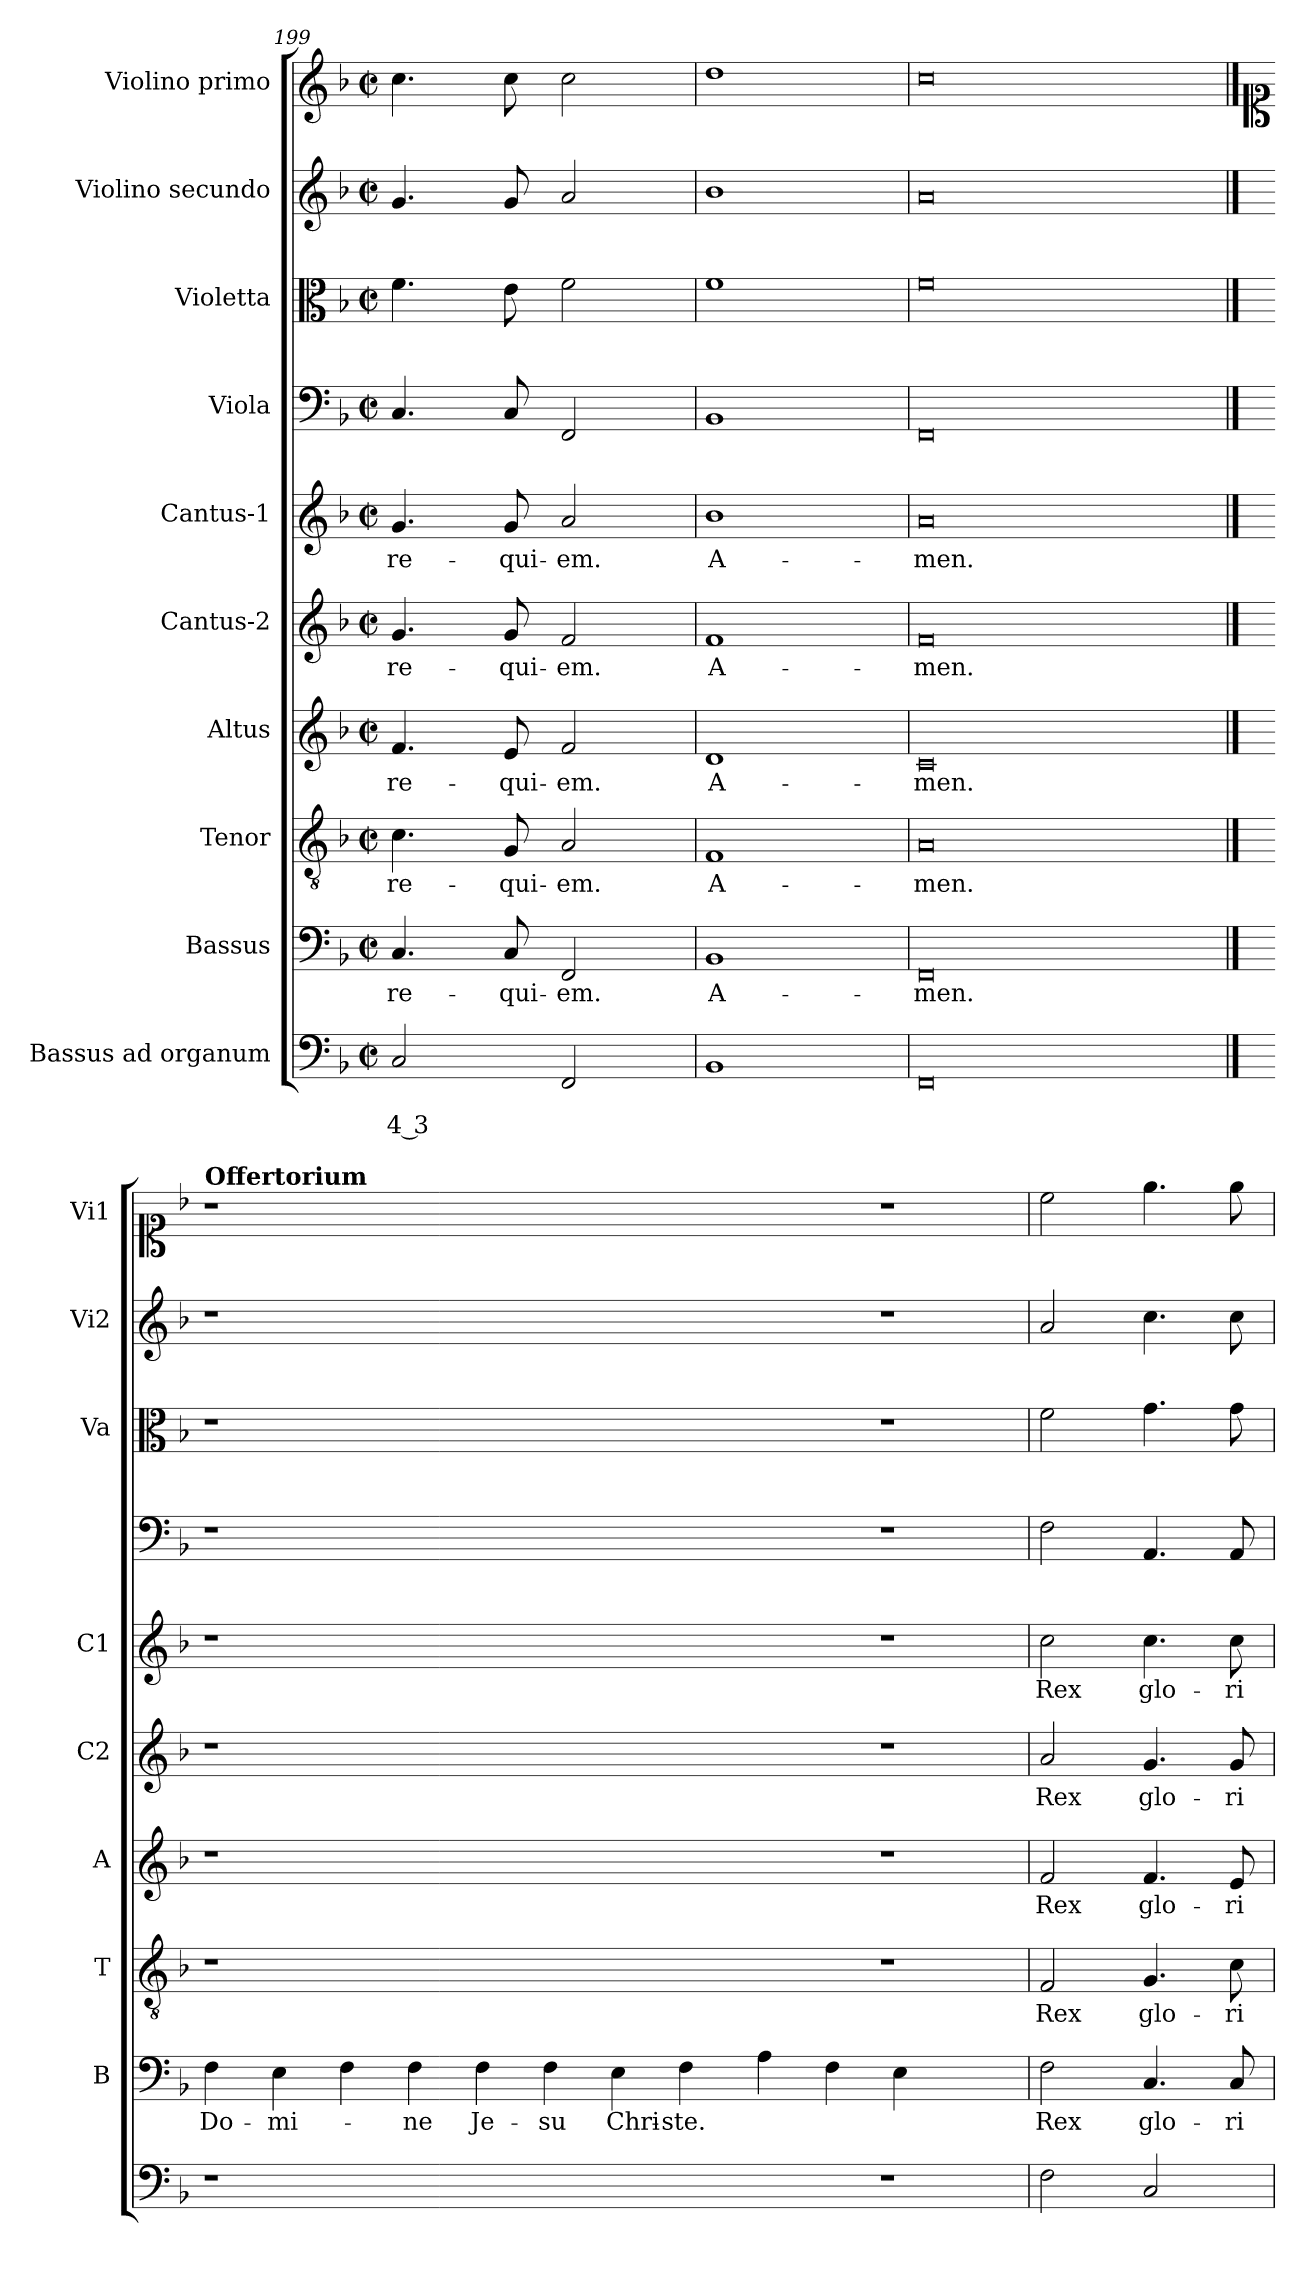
**kern	**text	**text	**kern	**text	**kern	**text	**kern	**text	**kern	**text	**kern	**text	**kern	**kern	**kern	**kern
*part10	*part10	*part10	*part9	*part9	*part8	*part8	*part7	*part7	*part6	*part6	*part5	*part5	*part4	*part3	*part2	*part1
*staff10	*staff10	*staff10	*staff9	*staff9	*staff8	*staff8	*staff7	*staff7	*staff6	*staff6	*staff5	*staff5	*staff4	*staff3	*staff2	*staff1
*I"Bassus ad  organum	*	*	*I"Bassus	*	*I"Tenor	*	*I"Altus	*	*I"Cantus-2	*	*I"Cantus-1	*	*I"Viola	*I"Violetta	*I"Violino secundo	*I"Violino primo
*	*	*	*I'B	*	*I'T	*	*I'A	*	*I'C2	*	*I'C1	*	*	*I'Va	*I'Vi2	*I'Vi1
*clefF4	*	*	*clefF4	*	*clefGv2	*	*clefG2	*	*clefG2	*	*clefG2	*	*clefF4	*clefC3	*clefG2	*clefG2
*k[b-]	*	*	*k[b-]	*	*k[b-]	*	*k[b-]	*	*k[b-]	*	*k[b-]	*	*k[b-]	*k[b-]	*k[b-]	*k[b-]
*F:	*	*	*F:	*	*F:	*	*F:	*	*F:	*	*F:	*	*F:	*F:	*F:	*F:
*M2/2	*	*	*M2/2	*	*M2/2	*	*M2/2	*	*M2/2	*	*M2/2	*	*M2/2	*M2/2	*M2/2	*M2/2
*met(c|)	*	*	*met(c|)	*	*met(c|)	*	*met(c|)	*	*met(c|)	*	*met(c|)	*	*met(c|)	*met(c|)	*met(c|)	*met(c|)
=199	=199	=199	=199	=199	=199	=199	=199	=199	=199	=199	=199	=199	=199	=199	=199	=199
!	!	!LO:LY:b	!	!LO:LY:b	!	!LO:LY:b	!	!LO:LY:b	!	!LO:LY:b	!	!LO:LY:b	!	!	!	!
2C/	.	4 3	4.C/	re-	4.c\	re-	4.f/	re-	4.g/	re-	4.g/	re-	4.C/	4.f\	4.g/	4.cc\
!	!	!	!	!LO:LY:b	!	!LO:LY:b	!	!LO:LY:b	!	!LO:LY:b	!	!LO:LY:b	!	!	!	!
.	.	.	8C/	-qui-	8G/	-qui-	8e/	-qui-	8g/	-qui-	8g/	-qui-	8C/	8e\	8g/	8cc\
!	!	!	!	!LO:LY:b	!	!LO:LY:b	!	!LO:LY:b	!	!LO:LY:b	!	!LO:LY:b	!	!	!	!
2FF/	.	.	2FF/	-em.	2A/	-em.	2f/	-em.	2f/	-em.	2a/	-em.	2FF/	2f\	2a/	2cc\
=200	=200	=200	=200	=200	=200	=200	=200	=200	=200	=200	=200	=200	=200	=200	=200	=200
!	!	!	!	!LO:LY:b	!	!LO:LY:b	!	!LO:LY:b	!	!LO:LY:b	!	!LO:LY:b	!	!	!	!
1BB-	.	.	1BB-	A-	1F	A-	1d	A-	1f	A-	1b-	A-	1BB-	1f	1b-	1dd
=201	=201	=201	=201	=201	=201	=201	=201	=201	=201	=201	=201	=201	=201	=201	=201	=201
!	!	!	!	!LO:LY:b	!	!LO:LY:b	!	!LO:LY:b	!	!LO:LY:b	!	!LO:LY:b	!	!	!	!
0FF	.	.	0FF	-men.	0A	-men.	0c	-men.	0f	-men.	0a	-men.	0FF	0f	0a	0cc
!!LO:PB:g=z
==201X7	==201X7	==201X7	==201X7	==201X7	==201X7	==201X7	==201X7	==201X7	==201X7	==201X7	==201X7	==201X7	==201X7	==201X7	==201X7	==201X7
*	*	*	*	*	*	*	*	*	*	*	*	*	*	*	*	*clefC1
!	!	!	!	!	!	!	!	!	!	!	!	!	!	!	!	!LO:TX:a:B:t=Offertorium
!	!	!	!LO:N:head=solid	!LO:LY:b	!	!	!	!	!	!	!	!	!	!	!	!
1r	.	.	4F\	Do-	1r	.	1r	.	1r	.	1r	.	1r	1r	1r	1r
!	!	!	!LO:N:head=solid	!LO:LY:b	!	!	!	!	!	!	!	!	!	!	!	!
.	.	.	4E\	-mi-	.	.	.	.	.	.	.	.	.	.	.	.
!	!	!	!LO:N:head=solid	!	!	!	!	!	!	!	!	!	!	!	!	!
.	.	.	4F\	.	.	.	.	.	.	.	.	.	.	.	.	.
!	!	!	!LO:N:head=solid	!LO:LY:b	!	!	!	!	!	!	!	!	!	!	!	!
.	.	.	4F\	-ne	.	.	.	.	.	.	.	.	.	.	.	.
!	!	!	!LO:N:head=solid	!LO:LY:b	!	!	!	!	!	!	!	!	!	!	!	!
1ryy	.	.	4F\	Je-	1ryy	.	1ryy	.	1ryy	.	1ryy	.	1ryy	1ryy	1ryy	1ryy
!	!	!	!LO:N:head=solid	!LO:LY:b	!	!	!	!	!	!	!	!	!	!	!	!
.	.	.	4F\	-su	.	.	.	.	.	.	.	.	.	.	.	.
!	!	!	!LO:N:head=solid	!LO:LY:b	!	!	!	!	!	!	!	!	!	!	!	!
.	.	.	4E\	Chri-	.	.	.	.	.	.	.	.	.	.	.	.
!	!	!	!LO:N:head=solid	!LO:LY:b	!	!	!	!	!	!	!	!	!	!	!	!
.	.	.	4F\	-ste.	.	.	.	.	.	.	.	.	.	.	.	.
=202-	=202-	=202-	=202-	=202-	=202-	=202-	=202-	=202-	=202-	=202-	=202-	=202-	=202-	=202-	=202-	=202-
!	!	!	!LO:N:head=solid	!	!	!	!	!	!	!	!	!	!	!	!	!
1r	.	.	4A\	.	1r	.	1r	.	1r	.	1r	.	1r	1r	1r	1r
!	!	!	!LO:N:head=solid	!	!	!	!	!	!	!	!	!	!	!	!	!
.	.	.	4F\	.	.	.	.	.	.	.	.	.	.	.	.	.
!	!	!	!LO:N:head=solid	!	!	!	!	!	!	!	!	!	!	!	!	!
.	.	.	4E\	.	.	.	.	.	.	.	.	.	.	.	.	.
.	.	.	4ryy	.	.	.	.	.	.	.	.	.	.	.	.	.
=203	=203	=203	=203	=203	=203	=203	=203	=203	=203	=203	=203	=203	=203	=203	=203	=203
!	!	!	!	!LO:LY:b	!	!LO:LY:b	!	!LO:LY:b	!	!LO:LY:b	!	!LO:LY:b	!	!	!	!
2F\	.	.	2F\	Rex	2F/	Rex	2f/	Rex	2a/	Rex	2cc\	Rex	2F\	2f\	2a/	2cc\
!	!	!	!	!LO:LY:b	!	!LO:LY:b	!	!LO:LY:b	!	!LO:LY:b	!	!LO:LY:b	!	!	!	!
2C/	.	.	4.C/	glo-	4.G/	glo-	4.f/	glo-	4.g/	glo-	4.cc\	glo-	4.AA/	4.g\	4.cc\	4.ee\
!	!	!	!	!LO:LY:b	!	!LO:LY:b	!	!LO:LY:b	!	!LO:LY:b	!	!LO:LY:b	!	!	!	!
.	.	.	8C/	-ri-	8c\	-ri-	8e/	-ri-	8g/	-ri-	8cc\	-ri-	8AA/	8g\	8cc\	8ee\
=	=	=	=	=	=	=	=	=	=	=	=	=	=	=	=	=
*-	*-	*-	*-	*-	*-	*-	*-	*-	*-	*-	*-	*-	*-	*-	*-	*-
